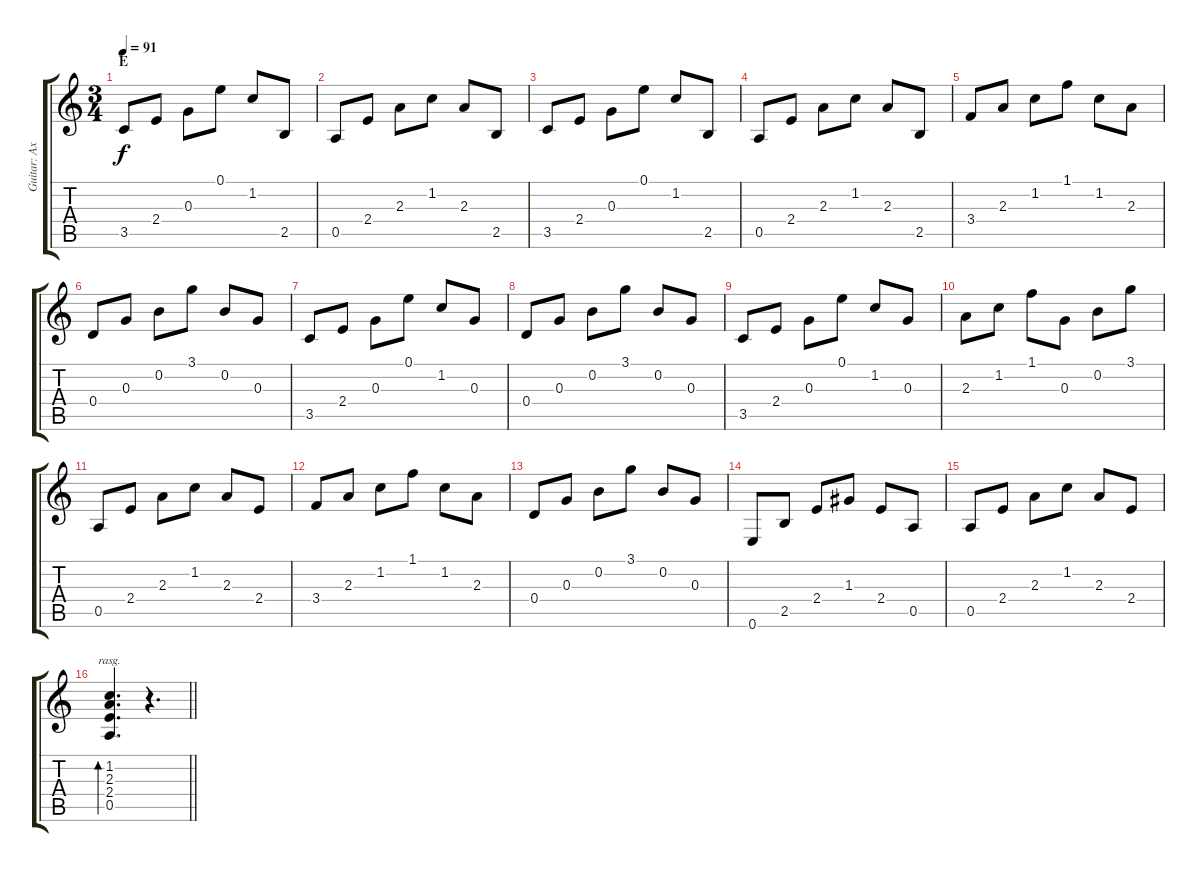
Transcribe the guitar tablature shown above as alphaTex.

\track ("Guitar: Axel" "Guitar: Ax") {instrument electricguitarjazz}
\staff {score tabs}
\tuning (E4 B3 G3 D3 A2 E2) {hide}
\ts (3 4)
\section ("" "E")
\tempo 91
\clef g2
\ks c
3.5.8{dy f} 2.4.8 0.3.8 0.1.8 1.2.8 2.5.8 |
0.5.8 2.4.8 2.3.8 1.2.8 2.3.8 2.5.8 |
3.5.8 2.4.8 0.3.8 0.1.8 1.2.8 2.5.8 |
0.5.8 2.4.8 2.3.8 1.2.8 2.3.8 2.5.8 |
3.4.8 2.3.8 1.2.8 1.1.8 1.2.8 2.3.8 |
0.4.8 0.3.8 0.2.8 3.1.8 0.2.8 0.3.8 |
3.5.8 2.4.8 0.3.8 0.1.8 1.2.8 0.3.8 |
0.4.8 0.3.8 0.2.8 3.1.8 0.2.8 0.3.8 |
3.5.8 2.4.8 0.3.8 0.1.8 1.2.8 0.3.8 |
2.3.8 1.2.8 1.1.8 0.3.8 0.2.8 3.1.8 |
0.5.8 2.4.8 2.3.8 1.2.8 2.3.8 2.4.8 |
3.4.8 2.3.8 1.2.8 1.1.8 1.2.8 2.3.8 |
0.4.8 0.3.8 0.2.8 3.1.8 0.2.8 0.3.8 |
0.6.8 2.5.8 2.4.8 1.3.8 2.4.8 0.5.8 |
0.5.8 2.4.8 2.3.8 1.2.8 2.3.8 2.4.8 |
\barLineRight lightlight
(1.2 2.3 2.4 0.5).4{d bd 480 rasg ii} r.4{d}
